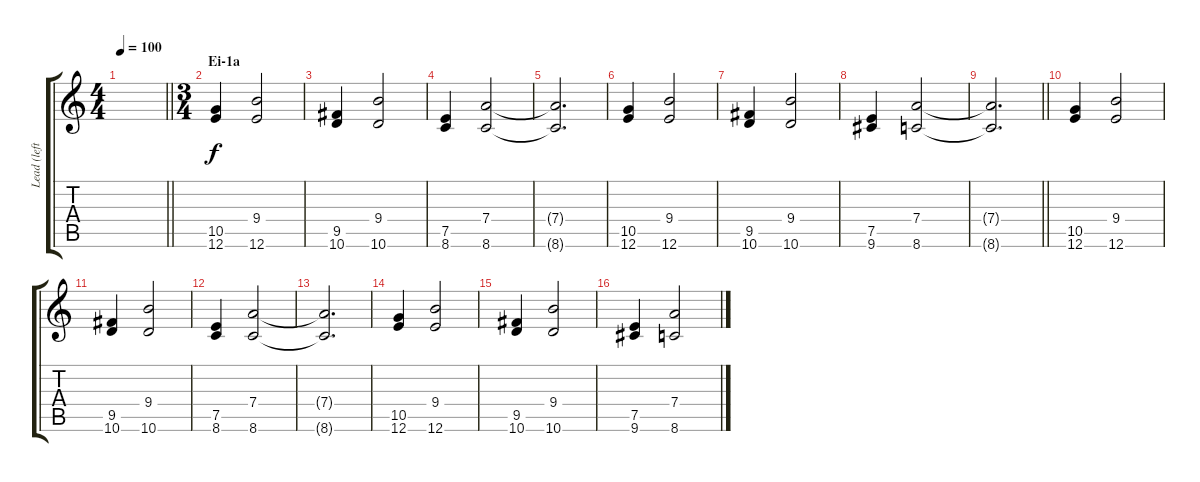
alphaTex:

\track ("Lead (left)" "Lead (left") {instrument electricguitarjazz}
\staff {score tabs}
\tuning (E4 B3 G3 D3 A2 E2) {hide}
\ts (4 4)
\tempo 100
\clef g2
\barLineRight lightlight
\ks c
|
\ts (3 4)
\section ("" "Ei-1a")
(10.5 12.6).4{volume 9} (9.4 12.6).2 |
(9.5 10.6).4 (9.4 10.6).2 |
(7.5 8.6).4 (7.4 8.6).2 |
(7.4{t} 8.6{t}).2{d} |
(10.5 12.6).4 (9.4 12.6).2 |
(9.5 10.6).4 (9.4 10.6).2 |
(7.5 9.6).4{volume 12} (7.4 8.6).2 |
\barLineRight lightlight
(7.4{t} 8.6{t}).2{d} |
(10.5 12.6).4 (9.4 12.6).2 |
(9.5 10.6).4 (9.4 10.6).2 |
(7.5 8.6).4 (7.4 8.6).2 |
(7.4{t} 8.6{t}).2{d} |
(10.5 12.6).4 (9.4 12.6).2 |
(9.5 10.6).4 (9.4 10.6).2 |
(7.5 9.6).4 (7.4 8.6).2
